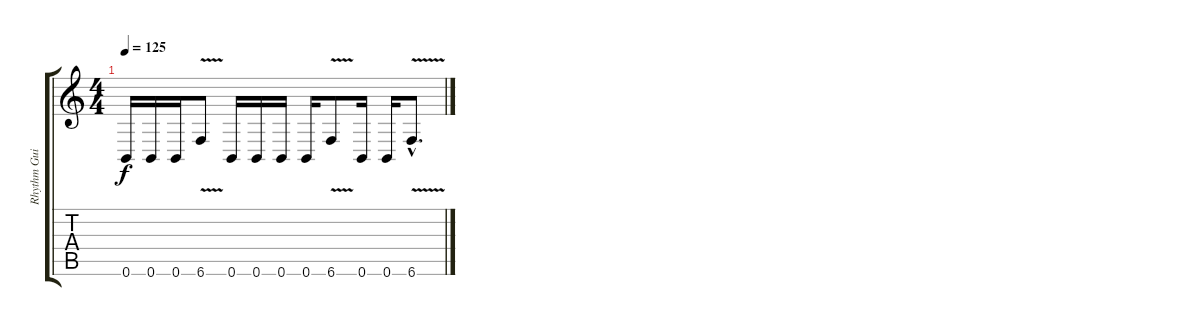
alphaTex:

\track ("Rhythm Guitar" "Rhythm Gui") {instrument distortionguitar}
\staff {score tabs}
\tuning (B3 Gb3 D3 A2 E2 B1) {hide}
\ts (4 4)
\tempo 125
\clef g2
\ks c
0.6.16{dy f} 0.6.16 0.6.16 6.6{v}.8 0.6.16 0.6.16 0.6.16 0.6.16 6.6{v}.8 0.6.16 0.6.16 6.6{v hac}.8{d}
